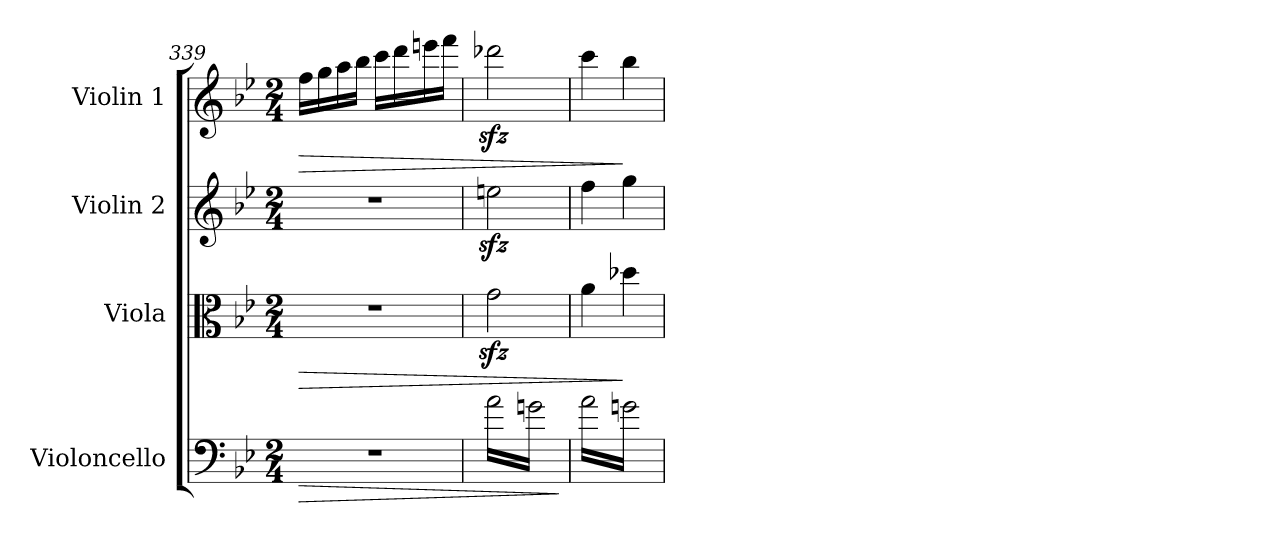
**kern	**dynam	**kern	**dynam	**kern	**kern	**dynam
*part4	*part4	*part3	*part3	*part2	*part1	*part1
*staff4	*staff4	*staff3	*staff3	*staff2	*staff1	*staff1
*I"Violoncello	*	*I"Viola	*	*I"Violin 2	*I"Violin 1	*
*I'Vc	*	*I'Vla	*	*I'Vln	*I'Vln	*
*clefF4	*	*clefC3	*	*clefG2	*clefG2	*
*k[b-e-]	*	*k[b-e-]	*	*k[b-e-]	*k[b-e-]	*
*M2/4	*	*M2/4	*	*M2/4	*M2/4	*
=339	=339	=339	=339	=339	=339	=339
!	!LO:HP:b	!	!LO:HP:b	!	!	!LO:HP:b
2r	>	2r	>	2r	16ff\LL	>
.	.	.	.	.	16gg\	.
.	.	.	.	.	16aa\	.
.	.	.	.	.	16bb-\JJ	.
.	.	.	.	.	16ccc\LL	.
.	.	.	.	.	16ddd\	.
.	.	.	.	.	16eeen\	.
.	.	.	.	.	16fff\JJ	.
=340	=340	=340	=340	=340	=340	=340
*tremolo	*	*	*	*	*	*
16a\LL	.	2gzz<\	.	2eenzz<\	2ddd-Xzz<\	.
16gn\	.	.	.	.	.	.
16a\	.	.	.	.	.	.
16gn\	.	.	.	.	.	.
16a\	.	.	.	.	.	.
16gn\	.	.	.	.	.	.
16a\	.	.	.	.	.	.
16gn\JJ	.	.	.	.	.	.
.	]	.	.	.	.	.
=341	=341	=341	=341	=341	=341	=341
16a\LL	.	4a\	.	4ff\	4ccc\	.
16gn\	.	.	.	.	.	.
16a\	.	.	.	.	.	.
16gn\	.	.	.	.	.	.
16a\	.	4dd-X\	]	4gg\	4bb-\	]
16gn\	.	.	.	.	.	.
16a\	.	.	.	.	.	.
16gn\JJ	.	.	.	.	.	.
*Xtremolo	*	*	*	*	*	*
.	.	.	.	.	.	.
.	.	.	.	.	.	.
.	.	.	.	.	.	.
.	.	.	.	.	.	.
=	=	=	=	=	=	=
*-	*-	*-	*-	*-	*-	*-
